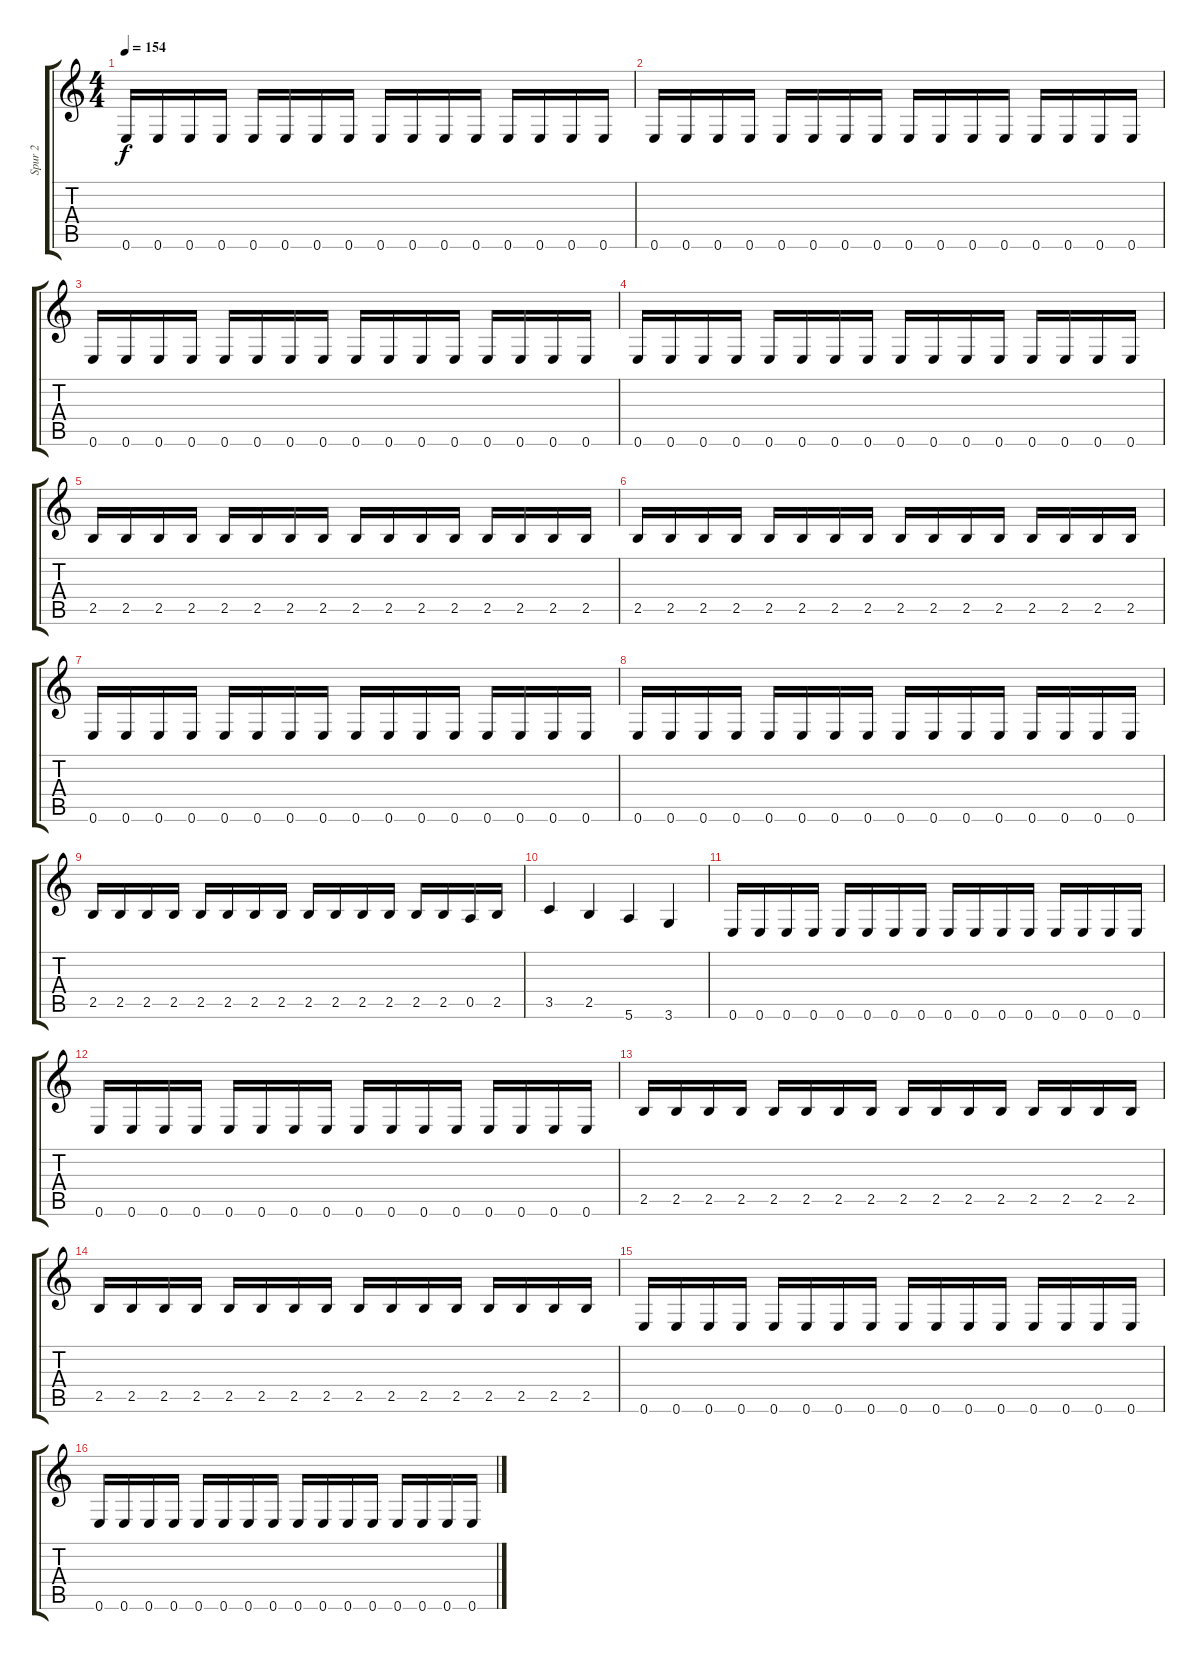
\track ("Spur 2" "Spur 2") {instrument electricbassfinger}
\staff {score tabs}
\tuning (E4 B3 G3 D3 A2 E2) {hide}
\ts (4 4)
\tempo 154
\clef g2
\ks c
0.6.16{dy f} 0.6.16 0.6.16 0.6.16 0.6.16 0.6.16 0.6.16 0.6.16 0.6.16 0.6.16 0.6.16 0.6.16 0.6.16 0.6.16 0.6.16 0.6.16 |
0.6.16 0.6.16 0.6.16 0.6.16 0.6.16 0.6.16 0.6.16 0.6.16 0.6.16 0.6.16 0.6.16 0.6.16 0.6.16 0.6.16 0.6.16 0.6.16 |
0.6.16 0.6.16 0.6.16 0.6.16 0.6.16 0.6.16 0.6.16 0.6.16 0.6.16 0.6.16 0.6.16 0.6.16 0.6.16 0.6.16 0.6.16 0.6.16 |
0.6.16 0.6.16 0.6.16 0.6.16 0.6.16 0.6.16 0.6.16 0.6.16 0.6.16 0.6.16 0.6.16 0.6.16 0.6.16 0.6.16 0.6.16 0.6.16 |
2.5.16 2.5.16 2.5.16 2.5.16 2.5.16 2.5.16 2.5.16 2.5.16 2.5.16 2.5.16 2.5.16 2.5.16 2.5.16 2.5.16 2.5.16 2.5.16 |
2.5.16 2.5.16 2.5.16 2.5.16 2.5.16 2.5.16 2.5.16 2.5.16 2.5.16 2.5.16 2.5.16 2.5.16 2.5.16 2.5.16 2.5.16 2.5.16 |
0.6.16 0.6.16 0.6.16 0.6.16 0.6.16 0.6.16 0.6.16 0.6.16 0.6.16 0.6.16 0.6.16 0.6.16 0.6.16 0.6.16 0.6.16 0.6.16 |
0.6.16 0.6.16 0.6.16 0.6.16 0.6.16 0.6.16 0.6.16 0.6.16 0.6.16 0.6.16 0.6.16 0.6.16 0.6.16 0.6.16 0.6.16 0.6.16 |
2.5.16 2.5.16 2.5.16 2.5.16 2.5.16 2.5.16 2.5.16 2.5.16 2.5.16 2.5.16 2.5.16 2.5.16 2.5.16 2.5.16 0.5.16 2.5.16 |
3.5.4 2.5.4 5.6.4 3.6.4 |
0.6.16 0.6.16 0.6.16 0.6.16 0.6.16 0.6.16 0.6.16 0.6.16 0.6.16 0.6.16 0.6.16 0.6.16 0.6.16 0.6.16 0.6.16 0.6.16 |
0.6.16 0.6.16 0.6.16 0.6.16 0.6.16 0.6.16 0.6.16 0.6.16 0.6.16 0.6.16 0.6.16 0.6.16 0.6.16 0.6.16 0.6.16 0.6.16 |
2.5.16 2.5.16 2.5.16 2.5.16 2.5.16 2.5.16 2.5.16 2.5.16 2.5.16 2.5.16 2.5.16 2.5.16 2.5.16 2.5.16 2.5.16 2.5.16 |
2.5.16 2.5.16 2.5.16 2.5.16 2.5.16 2.5.16 2.5.16 2.5.16 2.5.16 2.5.16 2.5.16 2.5.16 2.5.16 2.5.16 2.5.16 2.5.16 |
0.6.16 0.6.16 0.6.16 0.6.16 0.6.16 0.6.16 0.6.16 0.6.16 0.6.16 0.6.16 0.6.16 0.6.16 0.6.16 0.6.16 0.6.16 0.6.16 |
0.6.16 0.6.16 0.6.16 0.6.16 0.6.16 0.6.16 0.6.16 0.6.16 0.6.16 0.6.16 0.6.16 0.6.16 0.6.16 0.6.16 0.6.16 0.6.16
